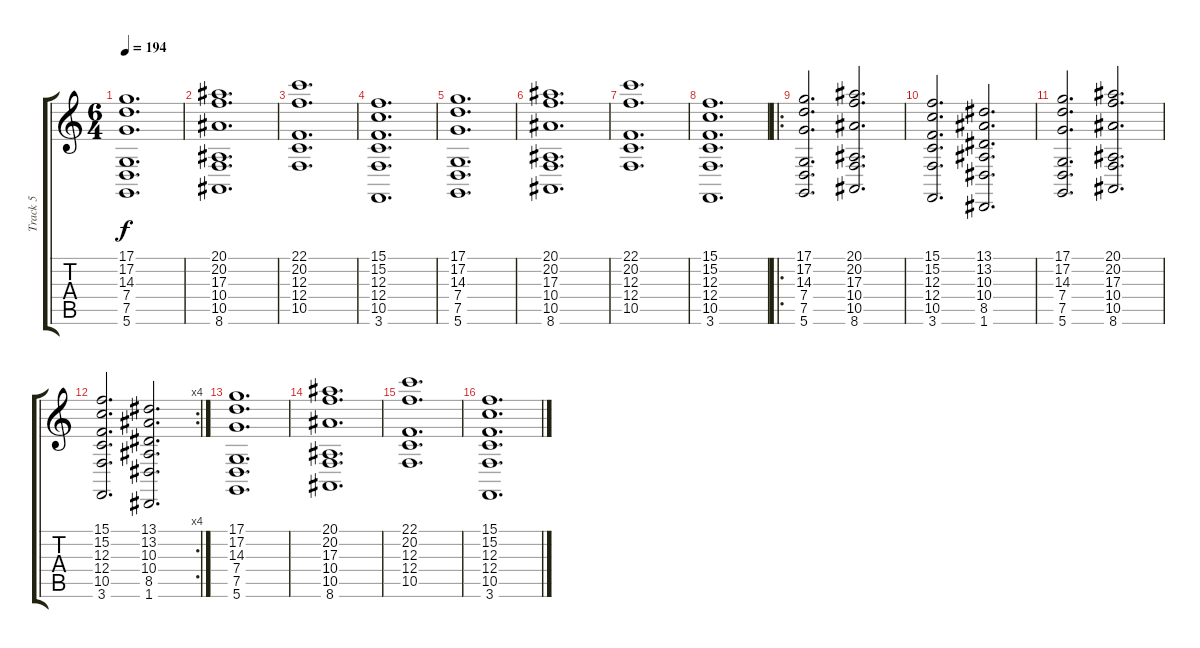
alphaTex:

\track ("Track 5" "Track 5") {instrument stringensemble1}
\staff {score tabs}
\tuning (D4 A3 F3 C3 G2 D2) {hide}
\ts (6 4)
\tempo 194
\clef g2
\ks c
(17.1 17.2 14.3 7.4 7.5 5.6).1{d dy f} |
(20.1 20.2 17.3 10.4 10.5 8.6).1{d} |
(22.1 20.2 12.3 12.4 10.5).1{d} |
(15.1 15.2 12.3 12.4 10.5 3.6).1{d} |
(17.1 17.2 14.3 7.4 7.5 5.6).1{d} |
(20.1 20.2 17.3 10.4 10.5 8.6).1{d} |
(22.1 20.2 12.3 12.4 10.5).1{d} |
(15.1 15.2 12.3 12.4 10.5 3.6).1{d} |
\ro
(17.1 17.2 14.3 7.4 7.5 5.6).2{d} (20.1 20.2 17.3 10.4 10.5 8.6).2{d} |
(15.1 15.2 12.3 12.4 10.5 3.6).2{d} (13.1 13.2 10.3 10.4 8.5 1.6).2{d} |
(17.1 17.2 14.3 7.4 7.5 5.6).2{d} (20.1 20.2 17.3 10.4 10.5 8.6).2{d} |
\rc 4
(15.1 15.2 12.3 12.4 10.5 3.6).2{d} (13.1 13.2 10.3 10.4 8.5 1.6).2{d} |
(17.1 17.2 14.3 7.4 7.5 5.6).1{d} |
(20.1 20.2 17.3 10.4 10.5 8.6).1{d} |
(22.1 20.2 12.3 12.4 10.5).1{d} |
(15.1 15.2 12.3 12.4 10.5 3.6).1{d}
